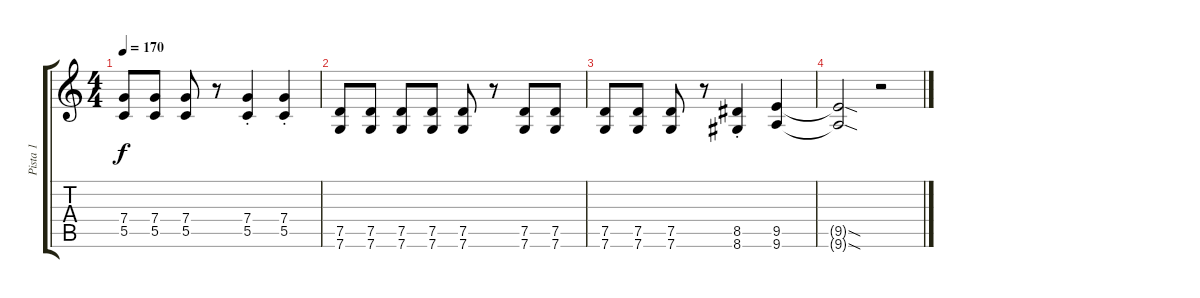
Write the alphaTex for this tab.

\track ("Pista 1" "Pista 1") {instrument distortionguitar}
\staff {score tabs}
\tuning (D4 A3 F3 C3 G2 C2) {hide}
\ts (4 4)
\tempo 170
\clef g2
\ks c
(7.4 5.5).8{dy f} (7.4 5.5).8 (7.4 5.5).8 r.8 (7.4{st} 5.5{st}).4 (7.4{st} 5.5{st}).4 |
(7.5 7.6).8 (7.5 7.6).8 (7.5 7.6).8 (7.5 7.6).8 (7.5 7.6).8 r.8 (7.5 7.6).8 (7.5 7.6).8 |
(7.5 7.6).8 (7.5 7.6).8 (7.5 7.6).8 r.8 (8.5{st} 8.6{st}).4 (9.5 9.6).4 |
(9.5{sod t} 9.6{sod t}).2 r.2
